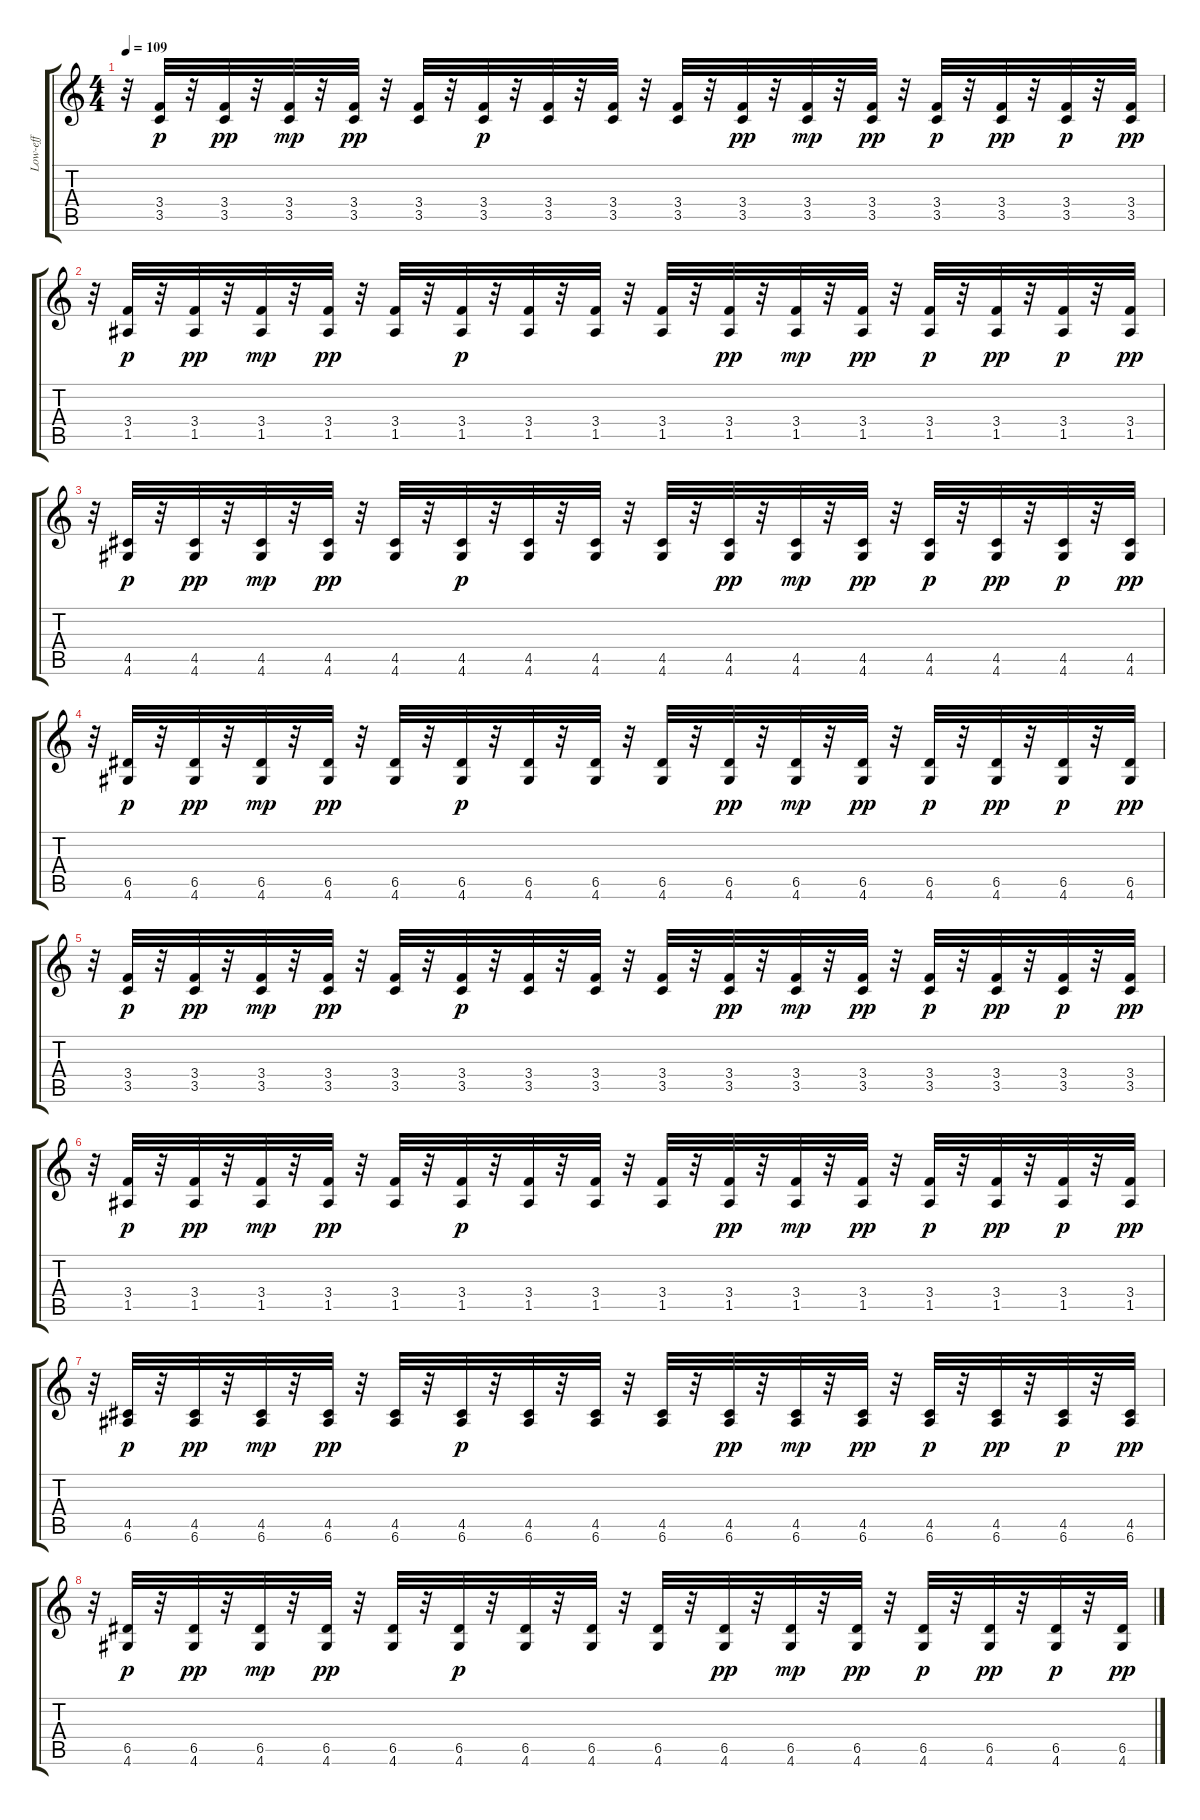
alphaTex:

\track ("Low-eff" "Low-eff") {instrument synthbass1}
\staff {score tabs}
\tuning (E4 B3 G3 D3 A2 E2) {hide}
\ts (4 4)
\tempo 109
\clef g2
\ks c
r.32{dy pp} (3.4 3.5).32{dy p} r.32 (3.4 3.5).32{dy pp} r.32 (3.4 3.5).32{dy mp} r.32 (3.4 3.5).32{dy pp} r.32 (3.4 3.5).32 r.32 (3.4 3.5).32{dy p} r.32 (3.4 3.5).32 r.32 (3.4 3.5).32 r.32 (3.4 3.5).32 r.32 (3.4 3.5).32{dy pp} r.32 (3.4 3.5).32{dy mp} r.32 (3.4 3.5).32{dy pp} r.32 (3.4 3.5).32{dy p} r.32 (3.4 3.5).32{dy pp} r.32 (3.4 3.5).32{dy p} r.32 (3.4 3.5).32{dy pp} |
r.32 (3.4 1.5).32{dy p} r.32 (3.4 1.5).32{dy pp} r.32 (3.4 1.5).32{dy mp} r.32 (3.4 1.5).32{dy pp} r.32 (3.4 1.5).32 r.32 (3.4 1.5).32{dy p} r.32 (3.4 1.5).32 r.32 (3.4 1.5).32 r.32 (3.4 1.5).32 r.32 (3.4 1.5).32{dy pp} r.32 (3.4 1.5).32{dy mp} r.32 (3.4 1.5).32{dy pp} r.32 (3.4 1.5).32{dy p} r.32 (3.4 1.5).32{dy pp} r.32 (3.4 1.5).32{dy p} r.32 (3.4 1.5).32{dy pp} |
r.32 (4.5 4.6).32{dy p} r.32 (4.5 4.6).32{dy pp} r.32 (4.5 4.6).32{dy mp} r.32 (4.5 4.6).32{dy pp} r.32 (4.5 4.6).32 r.32 (4.5 4.6).32{dy p} r.32 (4.5 4.6).32 r.32 (4.5 4.6).32 r.32 (4.5 4.6).32 r.32 (4.5 4.6).32{dy pp} r.32 (4.5 4.6).32{dy mp} r.32 (4.5 4.6).32{dy pp} r.32 (4.5 4.6).32{dy p} r.32 (4.5 4.6).32{dy pp} r.32 (4.5 4.6).32{dy p} r.32 (4.5 4.6).32{dy pp} |
r.32 (6.5 4.6).32{dy p} r.32 (6.5 4.6).32{dy pp} r.32 (6.5 4.6).32{dy mp} r.32 (6.5 4.6).32{dy pp} r.32 (6.5 4.6).32 r.32 (6.5 4.6).32{dy p} r.32 (6.5 4.6).32 r.32 (6.5 4.6).32 r.32 (6.5 4.6).32 r.32 (6.5 4.6).32{dy pp} r.32 (6.5 4.6).32{dy mp} r.32 (6.5 4.6).32{dy pp} r.32 (6.5 4.6).32{dy p} r.32 (6.5 4.6).32{dy pp} r.32 (6.5 4.6).32{dy p} r.32 (6.5 4.6).32{dy pp} |
r.32 (3.4 3.5).32{dy p} r.32 (3.4 3.5).32{dy pp} r.32 (3.4 3.5).32{dy mp} r.32 (3.4 3.5).32{dy pp} r.32 (3.4 3.5).32 r.32 (3.4 3.5).32{dy p} r.32 (3.4 3.5).32 r.32 (3.4 3.5).32 r.32 (3.4 3.5).32 r.32 (3.4 3.5).32{dy pp} r.32 (3.4 3.5).32{dy mp} r.32 (3.4 3.5).32{dy pp} r.32 (3.4 3.5).32{dy p} r.32 (3.4 3.5).32{dy pp} r.32 (3.4 3.5).32{dy p} r.32 (3.4 3.5).32{dy pp} |
r.32 (3.4 1.5).32{dy p} r.32 (3.4 1.5).32{dy pp} r.32 (3.4 1.5).32{dy mp} r.32 (3.4 1.5).32{dy pp} r.32 (3.4 1.5).32 r.32 (3.4 1.5).32{dy p} r.32 (3.4 1.5).32 r.32 (3.4 1.5).32 r.32 (3.4 1.5).32 r.32 (3.4 1.5).32{dy pp} r.32 (3.4 1.5).32{dy mp} r.32 (3.4 1.5).32{dy pp} r.32 (3.4 1.5).32{dy p} r.32 (3.4 1.5).32{dy pp} r.32 (3.4 1.5).32{dy p} r.32 (3.4 1.5).32{dy pp} |
r.32 (4.5 6.6).32{dy p} r.32 (4.5 6.6).32{dy pp} r.32 (4.5 6.6).32{dy mp} r.32 (4.5 6.6).32{dy pp} r.32 (4.5 6.6).32 r.32 (4.5 6.6).32{dy p} r.32 (4.5 6.6).32 r.32 (4.5 6.6).32 r.32 (4.5 6.6).32 r.32 (4.5 6.6).32{dy pp} r.32 (4.5 6.6).32{dy mp} r.32 (4.5 6.6).32{dy pp} r.32 (4.5 6.6).32{dy p} r.32 (4.5 6.6).32{dy pp} r.32 (4.5 6.6).32{dy p} r.32 (4.5 6.6).32{dy pp} |
r.32 (6.5 4.6).32{dy p} r.32 (6.5 4.6).32{dy pp} r.32 (6.5 4.6).32{dy mp} r.32 (6.5 4.6).32{dy pp} r.32 (6.5 4.6).32 r.32 (6.5 4.6).32{dy p} r.32 (6.5 4.6).32 r.32 (6.5 4.6).32 r.32 (6.5 4.6).32 r.32 (6.5 4.6).32{dy pp} r.32 (6.5 4.6).32{dy mp} r.32 (6.5 4.6).32{dy pp} r.32 (6.5 4.6).32{dy p} r.32 (6.5 4.6).32{dy pp} r.32 (6.5 4.6).32{dy p} r.32 (6.5 4.6).32{dy pp}
